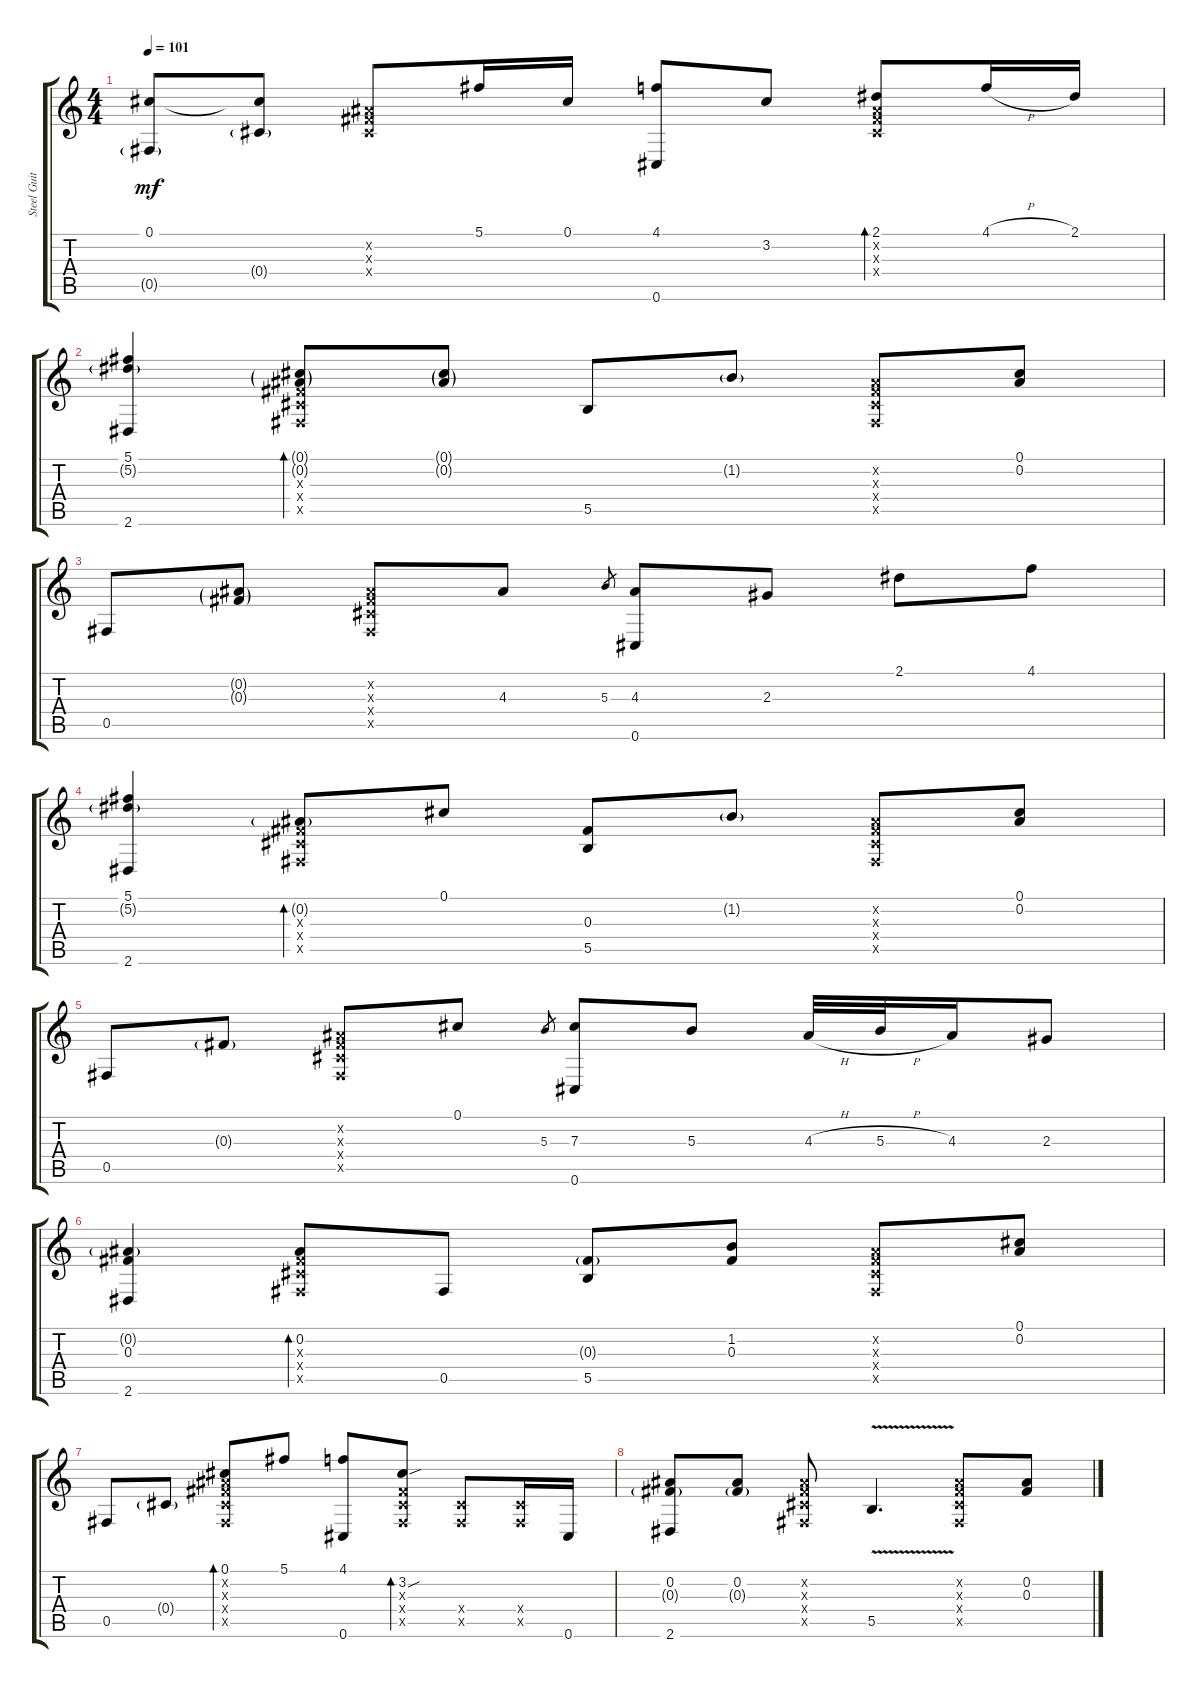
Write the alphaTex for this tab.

\track ("Steel Guitar" "Steel Guit") {instrument acousticguitarsteel}
\staff {score tabs}
\tuning (Db4 Bb3 Gb3 Db3 Gb2 Db2) {hide}
\ts (4 4)
\tempo 101
\clef g2
\ks c
(0.1{t} 0.5{g}).8{dy mf} (0.1{t} 0.4{g}).8 (0.2{x} 0.3{x} 0.4{x}).8 5.1.16 0.1.16 (4.1 0.6).8 3.2.8 (2.1 0.2{x} 0.3{x} 0.4{x}).8{bd 30} 4.1{h}.16 2.1.16 |
(5.1 5.2{g} 2.6).4 (0.1{g} 0.2{g} 0.3{x} 0.4{x} 0.5{x}).8{bd 30} (0.1{g} 0.2{g}).8 5.5.8 1.2{g}.8 (0.2{x} 0.3{x} 0.4{x} 0.5{x}).8 (0.1 0.2).8 |
0.5.8 (0.2{g} 0.3{g}).8 (0.2{x} 0.3{x} 0.4{x} 0.5{x}).8 4.3.8 5.3.8{gr} (4.3 0.6).8 2.3.8 2.1.8 4.1.8 |
(5.1 5.2{g} 2.6).4 (0.2{g} 0.3{x} 0.4{x} 0.5{x}).8{bd 30} 0.1.8 (0.3 5.5).8 1.2{g}.8 (0.2{x} 0.3{x} 0.4{x} 0.5{x}).8 (0.1 0.2).8 |
0.5.8 0.3{g}.8 (0.2{x} 0.3{x} 0.4{x} 0.5{x}).8 0.1.8 5.3.8{gr} (7.3 0.6).8 5.3.8 4.3{h}.32 5.3{h}.32 4.3.16 2.3.8 |
(0.2{g} 0.3 2.6).4 (0.2 0.3{x} 0.4{x} 0.5{x}).8{bd 30} 0.5.8 (0.3{g} 5.5).8 (1.2 0.3).8 (0.2{x} 0.3{x} 0.4{x} 0.5{x}).8 (0.1 0.2).8 |
0.5.8 0.4{g}.8 (0.1 0.2{x} 0.3{x} 0.4{x} 0.5{x}).8{bd 30} 5.1.8 (4.1 0.6).8 (3.2{sou} 0.3{x} 0.4{x} 0.5{x}).8{bd 30} (0.4{x} 0.5{x}).8 (0.4{x} 0.5{x}).16 0.6.16 |
(0.2 0.3{g} 2.6).8 (0.2 0.3{g}).8 (0.2{x} 0.3{x} 0.4{x} 0.5{x}).8 5.5{v}.4{d} (0.2{x} 0.3{x} 0.4{x} 0.5{x}).8 (0.2 0.3).8
